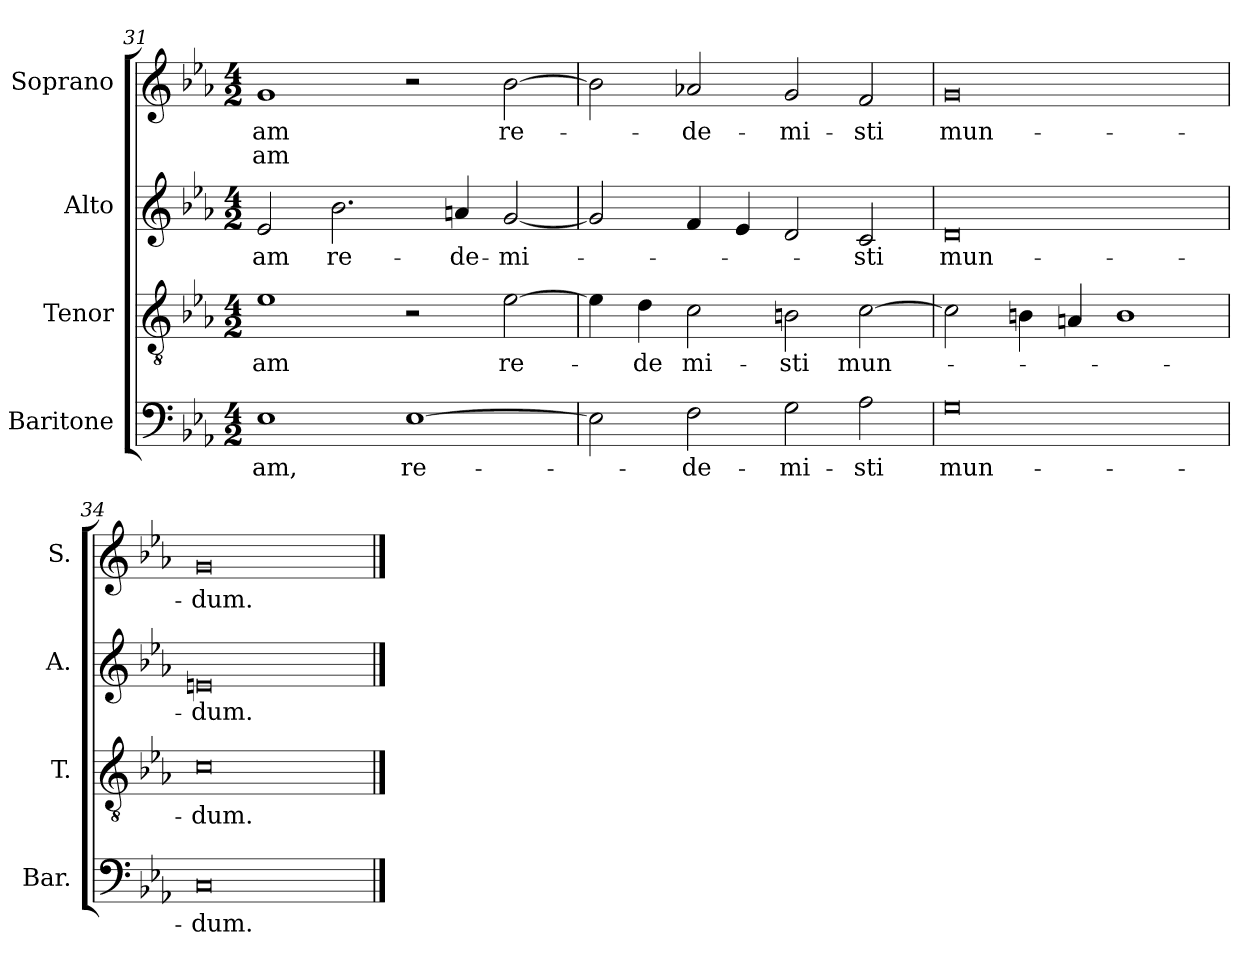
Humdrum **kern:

**kern	**text	**kern	**text	**kern	**text	**kern	**text	**text
*part4	*part4	*part3	*part3	*part2	*part2	*part1	*part1	*part1
*staff4	*staff4	*staff3	*staff3	*staff2	*staff2	*staff1	*staff1	*staff1
*I"Baritone	*	*I"Tenor	*	*I"Alto	*	*I"Soprano	*	*
*I'Bar.	*	*I'T.	*	*I'A.	*	*I'S.	*	*
*clefF4	*	*clefGv2	*	*clefG2	*	*clefG2	*	*
*	*	*ITrd7c12	*	*	*	*	*	*
*k[b-e-a-]	*	*k[b-e-a-]	*	*k[b-e-a-]	*	*k[b-e-a-]	*	*
*E-:	*	*E-:	*	*E-:	*	*E-:	*	*
*M4/2	*	*M4/2	*	*M4/2	*	*M4/2	*	*
=31	=31	=31	=31	=31	=31	=31	=31	=31
!	!LO:LY:b:color=#000000	!	!	!	!	!	!	!
!	!	!	!LO:LY:b:color=#000000	!	!	!	!	!
!	!	!	!	!	!LO:LY:b:color=#000000	!	!	!
!	!	!	!	!	!	!	!LO:LY:b:color=#000000	!LO:LY:b:color=#000000
1E-i	-am,	1E-i	-am	2e-i/	-am	1gi	-am	am
!	!	!	!	!	!LO:LY:b:color=#000000	!	!	!
.	.	.	.	2.b-i\	re-	.	.	.
!	!LO:LY:b:color=#000000	!	!	!	!	!	!	!
[1E-i	re-	2r	.	.	.	2r	.	.
!	!	!	!	!	!LO:LY:b:color=#000000	!	!	!
.	.	.	.	4ani/	-de-	.	.	.
!	!	!	!LO:LY:b:color=#000000	!	!	!	!	!
!	!	!	!	!	!LO:LY:b:color=#000000	!	!	!
!	!	!	!	!	!	!	!LO:LY:b:color=#000000	!
.	.	[2E-i\	re-	[2gi/	-mi-	[2b-i\	re-	.
=32	=32	=32	=32	=32	=32	=32	=32	=32
2E-i\]	.	4E-i\]	.	2gi/]	.	2b-i\]	.	.
!	!	!	!LO:LY:b:color=#000000	!	!	!	!	!
.	.	4Di\	-de	.	.	.	.	.
!	!LO:LY:b:color=#000000	!	!	!	!	!	!	!
!	!	!	!LO:LY:b:color=#000000	!	!	!	!	!
!	!	!	!	!	!	!	!LO:LY:b:color=#000000	!
2Fi\	-de-	2Ci\	mi-	4fi/	.	2a-Xi/	-de-	.
.	.	.	.	4e-i/	.	.	.	.
!	!LO:LY:b:color=#000000	!	!	!	!	!	!	!
!	!	!	!LO:LY:b:color=#000000	!	!	!	!	!
!	!	!	!	!	!	!	!LO:LY:b:color=#000000	!
2Gi\	-mi-	2BBni\	-sti	2di/	.	2gi/	-mi-	.
!	!LO:LY:b:color=#000000	!	!	!	!	!	!	!
!	!	!	!LO:LY:b:color=#000000	!	!	!	!	!
!	!	!	!	!	!LO:LY:b:color=#000000	!	!	!
!	!	!	!	!	!	!	!LO:LY:b:color=#000000	!
2A-i\	-sti	[2Ci\	mun-	2ci/	-sti	2fi/	-sti	.
=33	=33	=33	=33	=33	=33	=33	=33	=33
!	!LO:LY:b:color=#000000	!	!	!	!	!	!	!
!	!	!	!	!	!LO:LY:b:color=#000000	!	!	!
!	!	!	!	!	!	!	!LO:LY:b:color=#000000	!
0Gi	mun-	2Ci\]	.	0di	mun-	0gi	mun-	.
.	.	4BBni\	.	.	.	.	.	.
.	.	4AAni/	.	.	.	.	.	.
.	.	1BBi	.	.	.	.	.	.
=34	=34	=34	=34	=34	=34	=34	=34	=34
!	!LO:LY:b:color=#000000	!	!	!	!	!	!	!
!	!	!	!LO:LY:b:color=#000000	!	!	!	!	!
!	!	!	!	!	!LO:LY:b:color=#000000	!	!	!
!	!	!	!	!	!	!	!LO:LY:b:color=#000000	!
0Ci	-dum.	0Ci	-dum.	0eni	-dum.	0gi	-dum.	.
==	==	==	==	==	==	==	==	==
*-	*-	*-	*-	*-	*-	*-	*-	*-
